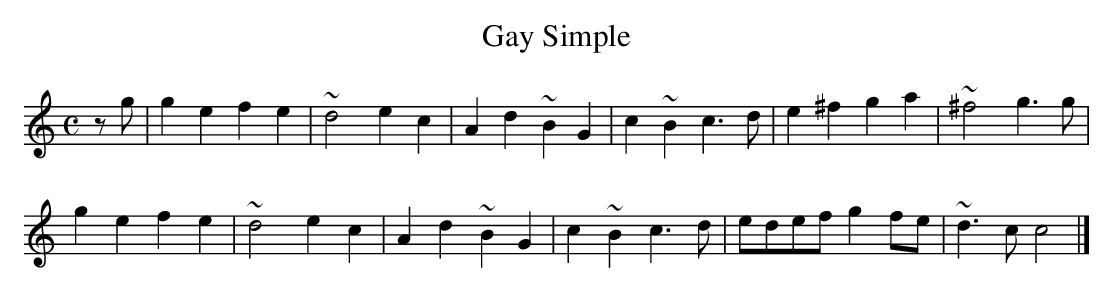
X:1
T:Gay Simple
M:C
K:Cmaj
zg|g2e2f2e2|~d4e2c2|A2d2~B2G2|c2~B2c3d|e2^f2g2a2|~^f4g3g|
g2e2f2e2|~d4e2c2|A2d2~B2G2|c2~B2c3d|edefg2fe|~d3cc4|]
